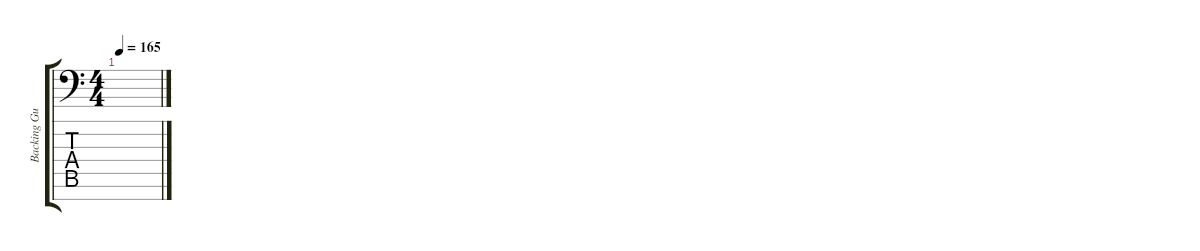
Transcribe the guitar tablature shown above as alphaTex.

\track ("Backing Guitar I" "Backing Gu") {instrument overdrivenguitar}
\staff {score tabs}
\tuning (E4 B3 G3 D3 A2 D2 C-1) {hide}
\ts (4 4)
\tempo 165
\clef f4
\ks c
